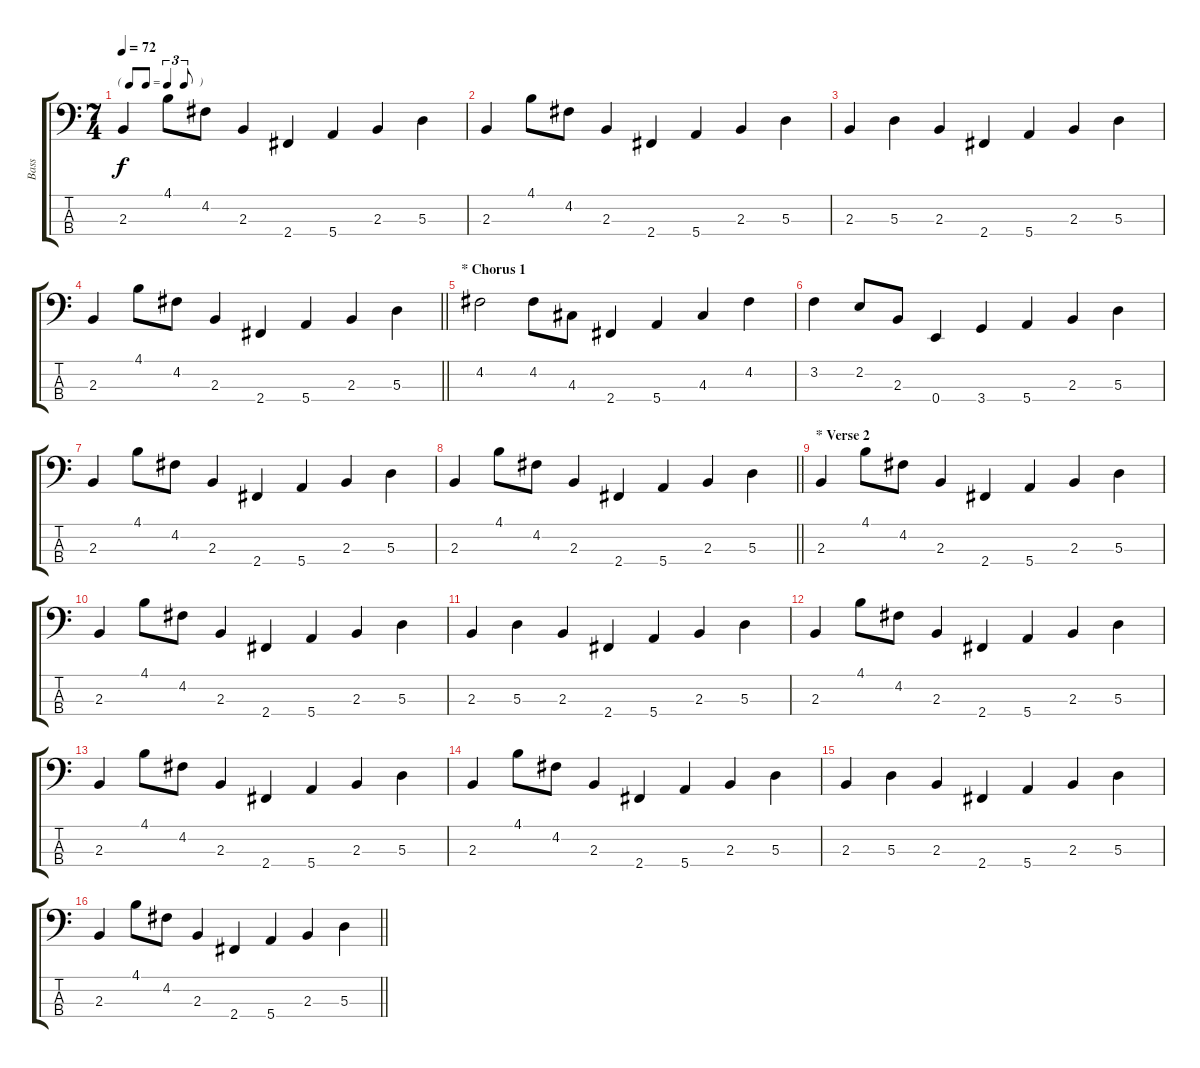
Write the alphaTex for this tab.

\track ("Bass" "Bass") {instrument electricbassfinger}
\staff {score tabs}
\tuning (G2 D2 A1 E1) {hide}
\ts (7 4)
\tf triplet8th
\tempo 72
\clef f4
\ks c
2.3.4{dy f} 4.1.8 4.2.8 2.3.4 2.4.4 5.4.4 2.3.4 5.3.4 |
2.3.4 4.1.8 4.2.8 2.3.4 2.4.4 5.4.4 2.3.4 5.3.4 |
2.3.4 5.3.4 2.3.4 2.4.4 5.4.4 2.3.4 5.3.4 |
\barLineRight lightlight
2.3.4 4.1.8 4.2.8 2.3.4 2.4.4 5.4.4 2.3.4 5.3.4 |
\section ("" "* Chorus 1")
4.2.2 4.2.8 4.3.8 2.4.4 5.4.4 4.3.4 4.2.4 |
3.2.4 2.2.8 2.3.8 0.4.4 3.4.4 5.4.4 2.3.4 5.3.4 |
2.3.4 4.1.8 4.2.8 2.3.4 2.4.4 5.4.4 2.3.4 5.3.4 |
\barLineRight lightlight
2.3.4 4.1.8 4.2.8 2.3.4 2.4.4 5.4.4 2.3.4 5.3.4 |
\section ("" "* Verse 2")
2.3.4 4.1.8 4.2.8 2.3.4 2.4.4 5.4.4 2.3.4 5.3.4 |
2.3.4 4.1.8 4.2.8 2.3.4 2.4.4 5.4.4 2.3.4 5.3.4 |
2.3.4 5.3.4 2.3.4 2.4.4 5.4.4 2.3.4 5.3.4 |
2.3.4 4.1.8 4.2.8 2.3.4 2.4.4 5.4.4 2.3.4 5.3.4 |
2.3.4 4.1.8 4.2.8 2.3.4 2.4.4 5.4.4 2.3.4 5.3.4 |
2.3.4 4.1.8 4.2.8 2.3.4 2.4.4 5.4.4 2.3.4 5.3.4 |
2.3.4 5.3.4 2.3.4 2.4.4 5.4.4 2.3.4 5.3.4 |
\barLineRight lightlight
2.3.4 4.1.8 4.2.8 2.3.4 2.4.4 5.4.4 2.3.4 5.3.4
